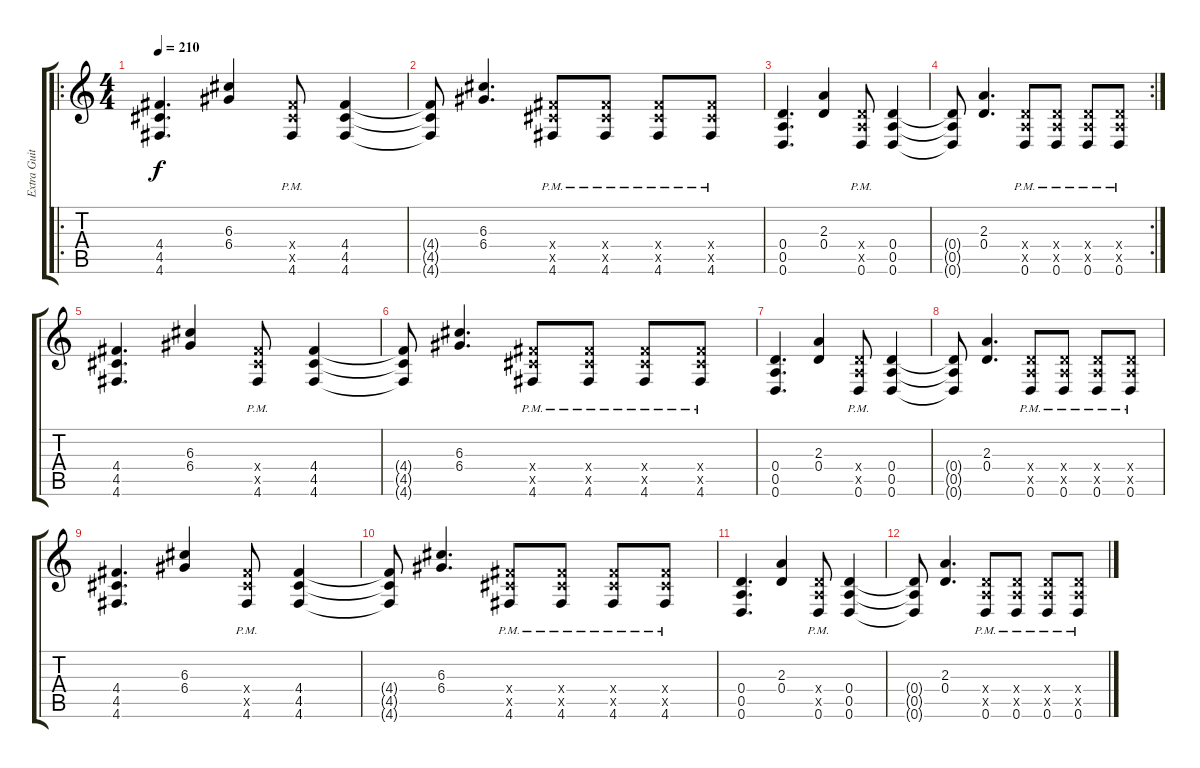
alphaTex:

\track ("Extra Guitar" "Extra Guit") {instrument distortionguitar}
\staff {score tabs}
\tuning (E4 B3 G3 D3 A2 D2) {hide}
\ro
\ts (4 4)
\tempo 210
\clef g2
\ks c
(4.4 4.5 4.6).4{d dy f} (6.3 6.4).4 (4.4{pm x} 4.5{pm x} 4.6{pm}).8 (4.4 4.5 4.6).4 |
(4.4{t} 4.5{t} 4.6{t}).8 (6.3 6.4).4{d} (4.4{pm x} 4.5{pm x} 4.6{pm}).8 (4.4{pm x} 4.5{pm x} 4.6{pm}).8 (4.4{pm x} 4.5{pm x} 4.6{pm}).8 (4.4{pm x} 4.5{pm x} 4.6{pm}).8 |
(0.4 0.5 0.6).4{d} (2.3 0.4).4 (0.4{pm x} 0.5{pm x} 0.6{pm}).8 (0.4 0.5 0.6).4 |
\rc 2
(0.4{t} 0.5{t} 0.6{t}).8 (2.3 0.4).4{d} (0.4{pm x} 0.5{pm x} 0.6{pm}).8 (0.4{pm x} 0.5{pm x} 0.6{pm}).8 (0.4{pm x} 0.5{pm x} 0.6{pm}).8 (0.4{pm x} 0.5{pm x} 0.6{pm}).8 |
(4.4 4.5 4.6).4{d} (6.3 6.4).4 (4.4{pm x} 4.5{pm x} 4.6{pm}).8 (4.4 4.5 4.6).4 |
(4.4{t} 4.5{t} 4.6{t}).8 (6.3 6.4).4{d} (4.4{pm x} 4.5{pm x} 4.6{pm}).8 (4.4{pm x} 4.5{pm x} 4.6{pm}).8 (4.4{pm x} 4.5{pm x} 4.6{pm}).8 (4.4{pm x} 4.5{pm x} 4.6{pm}).8 |
(0.4 0.5 0.6).4{d} (2.3 0.4).4 (0.4{pm x} 0.5{pm x} 0.6{pm}).8 (0.4 0.5 0.6).4 |
(0.4{t} 0.5{t} 0.6{t}).8 (2.3 0.4).4{d} (0.4{pm x} 0.5{pm x} 0.6{pm}).8 (0.4{pm x} 0.5{pm x} 0.6{pm}).8 (0.4{pm x} 0.5{pm x} 0.6{pm}).8 (0.4{pm x} 0.5{pm x} 0.6{pm}).8 |
(4.4 4.5 4.6).4{d} (6.3 6.4).4 (4.4{pm x} 4.5{pm x} 4.6{pm}).8 (4.4 4.5 4.6).4 |
(4.4{t} 4.5{t} 4.6{t}).8 (6.3 6.4).4{d} (4.4{pm x} 4.5{pm x} 4.6{pm}).8 (4.4{pm x} 4.5{pm x} 4.6{pm}).8 (4.4{pm x} 4.5{pm x} 4.6{pm}).8 (4.4{pm x} 4.5{pm x} 4.6{pm}).8 |
(0.4 0.5 0.6).4{d} (2.3 0.4).4 (0.4{pm x} 0.5{pm x} 0.6{pm}).8 (0.4 0.5 0.6).4 |
(0.4{t} 0.5{t} 0.6{t}).8 (2.3 0.4).4{d} (0.4{pm x} 0.5{pm x} 0.6{pm}).8 (0.4{pm x} 0.5{pm x} 0.6{pm}).8 (0.4{pm x} 0.5{pm x} 0.6{pm}).8 (0.4{pm x} 0.5{pm x} 0.6{pm}).8
